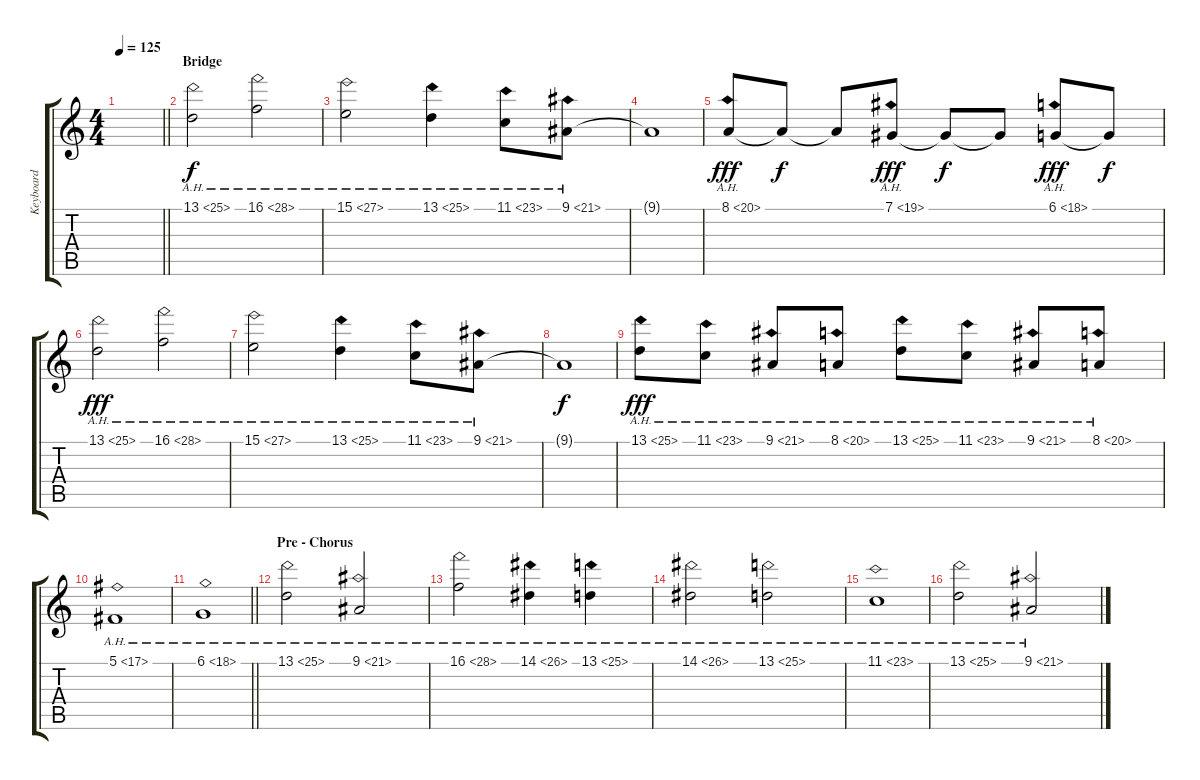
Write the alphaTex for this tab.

\track ("Keyboard" "Keyboard") {instrument glockenspiel}
\staff {score tabs}
\tuning (Db4 Ab3 E3 B2 Gb2 B1) {hide}
\ts (4 4)
\tempo 125
\clef g2
\barLineRight lightlight
\ks c
|
\section ("" "Bridge")
13.1{ah 12}.2 16.1{ah 12}.2 |
15.1{ah 12}.2 13.1{ah 12}.4 11.1{ah 12}.8 9.1{ah 12}.8 |
9.1{t}.1{dy f} |
8.1{ah 12}.8{dy fff} 8.1{t}.8{dy f} 8.1{t}.8 7.1{ah 12}.8{dy fff} 7.1{t}.8{dy f} 7.1{t}.8 6.1{ah 12}.8{dy fff} 6.1{t}.8{dy f} |
13.1{ah 12}.2{dy fff} 16.1{ah 12}.2 |
15.1{ah 12}.2 13.1{ah 12}.4 11.1{ah 12}.8 9.1{ah 12}.8 |
9.1{t}.1{dy f} |
13.1{ah 12}.8{dy fff} 11.1{ah 12}.8 9.1{ah 12}.8 8.1{ah 12}.8 13.1{ah 12}.8 11.1{ah 12}.8 9.1{ah 12}.8 8.1{ah 12}.8 |
5.1{ah 12}.1 |
\barLineRight lightlight
6.1{ah 12}.1 |
\section ("" "Pre - Chorus")
13.1{ah 12}.2 9.1{ah 12}.2 |
16.1{ah 12}.2 14.1{ah 12}.4 13.1{ah 12}.4 |
14.1{ah 12}.2 13.1{ah 12}.2 |
11.1{ah 12}.1 |
13.1{ah 12}.2 9.1{ah 12}.2
